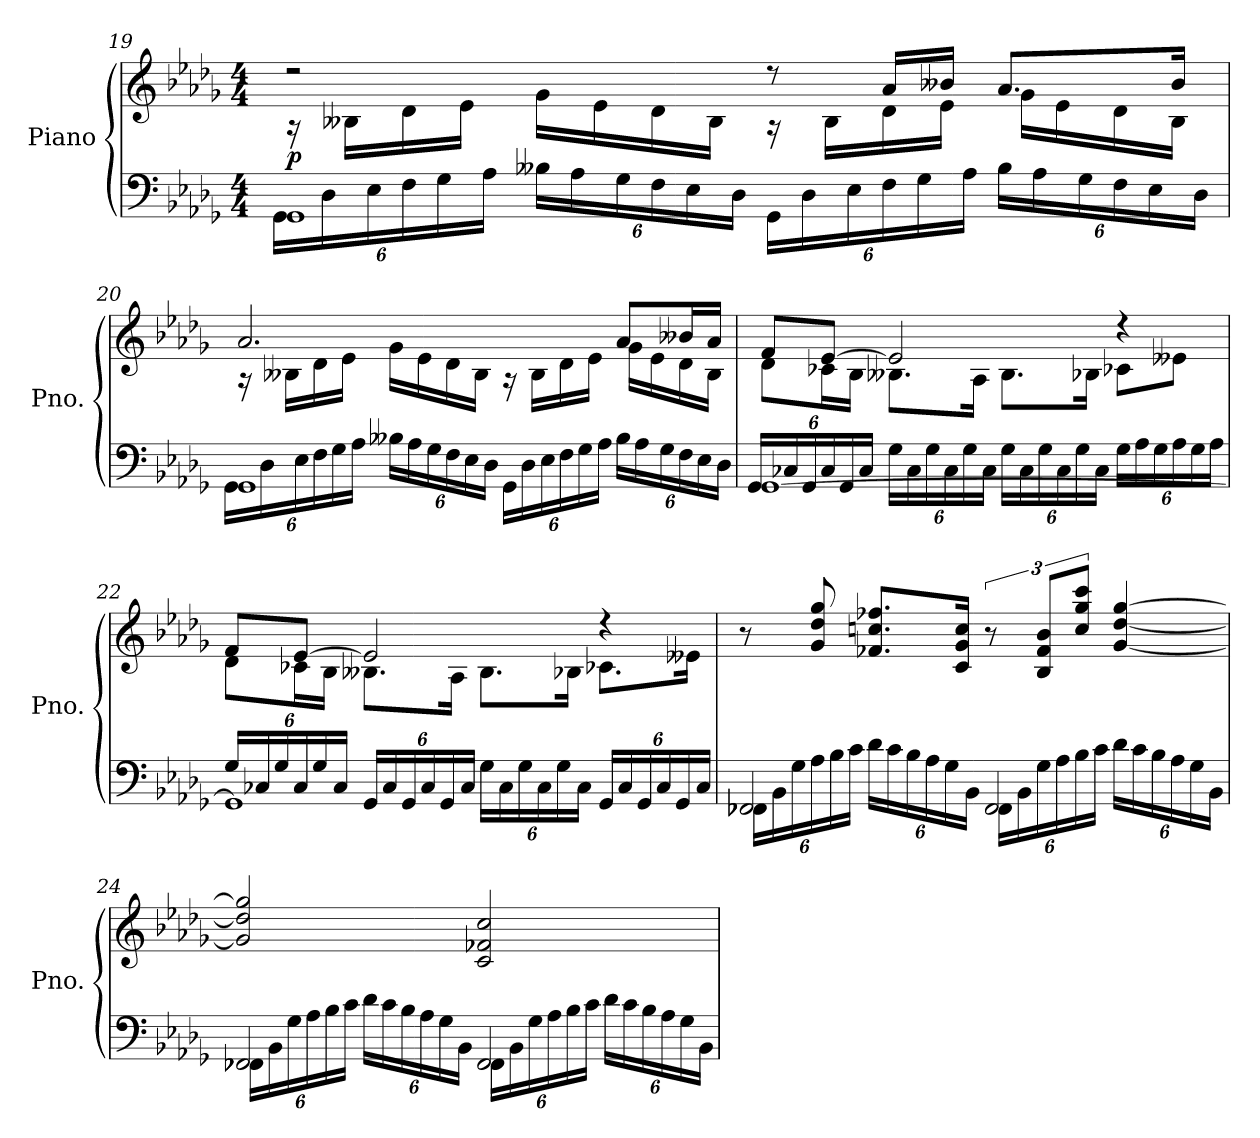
**kern	**kern	**dynam
*part1	*part1	*part1
*staff2	*staff1	*staff1/2
*I"Piano	*	*
*I'Pno.	*	*
!!LO:PB:g=z
*clefF4	*clefG2	*
*k[b-e-a-d-g-]	*k[b-e-a-d-g-]	*
*M4/4	*M4/4	*
=19	=19	=19
*^	*	*
*	*Xbrackettup	*	*
*	*	*^	*
!	!	!	!	!LO:DY:b
1GG-	24GG-\LL	2r	16r	p
.	24D-\	.	.	.
.	.	.	16B--X\LL	.
.	24E-\	.	.	.
.	24F\	.	16d-\	.
.	24G-\	.	.	.
.	.	.	16e-\JJ	.
.	24A-\JJ	.	.	.
.	24B--X\LL	.	16g-\LL	.
.	24A-\	.	.	.
.	.	.	16e-\	.
.	24G-\	.	.	.
.	24F\	.	16d-\	.
.	24E-\	.	.	.
.	.	.	16B--\JJ	.
.	24D-\JJ	.	.	.
.	24GG-\LL	8r	16r	.
.	24D-\	.	.	.
.	.	.	16B--\LL	.
.	24E-\	.	.	.
.	24F\	16a-/LL	16d-\	.
.	24G-\	.	.	.
.	.	16b--X/JJ	16e-\JJ	.
.	24A-\JJ	.	.	.
.	24B--\LL	8.a-/L	16g-\LL	.
.	24A-\	.	.	.
.	.	.	16e-\	.
.	24G-\	.	.	.
.	24F\	.	16d-\	.
.	24E-\	.	.	.
.	.	16b--/Jk	16B--\JJ	.
.	24D-\JJ	.	.	.
=20	=20	=20	=20	=20
1GG-	24GG-\LL	2.a-/	16r	.
.	24D-\	.	.	.
.	.	.	16B--X\LL	.
.	24E-\	.	.	.
.	24F\	.	16d-\	.
.	24G-\	.	.	.
.	.	.	16e-\JJ	.
.	24A-\JJ	.	.	.
.	24B--X\LL	.	16g-\LL	.
.	24A-\	.	.	.
.	.	.	16e-\	.
.	24G-\	.	.	.
.	24F\	.	16d-\	.
.	24E-\	.	.	.
.	.	.	16B--\JJ	.
.	24D-\JJ	.	.	.
.	24GG-\LL	.	16r	.
.	24D-\	.	.	.
.	.	.	16B--\LL	.
.	24E-\	.	.	.
.	24F\	.	16d-\	.
.	24G-\	.	.	.
.	.	.	16e-\JJ	.
.	24A-\JJ	.	.	.
.	24B--\LL	8a-/L	16g-\LL	.
.	24A-\	.	.	.
.	.	.	16e-\	.
.	24G-\	.	.	.
.	24F\	16b--X/L	16d-\	.
.	24E-\	.	.	.
.	.	16a-/JJ	16B--\JJ	.
.	24D-\JJ	.	.	.
!!LO:LB:g=z	!!
=21	=21	=21	=21	=21
[1GG-	24GG-/LL	8f/L	8d-\L	.
.	24C-X/	.	.	.
.	24GG-/	.	.	.
.	24C-/	[8e-/J	16c-X\L	.
.	24GG-/	.	.	.
.	.	.	16B-\JJ	.
.	24C-/JJ	.	.	.
.	24G-\LL	2e-/]	8.B--X\L	.
.	24C-\	.	.	.
.	24G-\	.	.	.
.	24C-\	.	.	.
.	24G-\	.	.	.
.	.	.	16A-\Jk	.
.	24C-\JJ	.	.	.
.	24G-\LL	.	8.B--\L	.
.	24C-\	.	.	.
.	24G-\	.	.	.
.	24C-\	.	.	.
.	24G-\	.	.	.
.	.	.	16B-X\Jk	.
.	24C-\JJ	.	.	.
.	24G-\LL	4r	8c-X\L	.
.	24A-\	.	.	.
.	24G-\	.	.	.
.	24A-\	.	8e--X\J	.
.	24G-\	.	.	.
.	24A-\JJ	.	.	.
=22	=22	=22	=22	=22
1GG-]	24G-/LL	8f/L	8d-\L	.
.	24C-X/	.	.	.
.	24G-/	.	.	.
.	24C-/	[8e-/J	16c-X\L	.
.	24G-/	.	.	.
.	.	.	16B-\JJ	.
.	24C-/JJ	.	.	.
.	24GG-/LL	2e-/]	8.B--X\L	.
.	24C-/	.	.	.
.	24GG-/	.	.	.
.	24C-/	.	.	.
.	24GG-/	.	.	.
.	.	.	16A-\Jk	.
.	24C-/JJ	.	.	.
.	24G-\LL	.	8.B--\L	.
.	24C-\	.	.	.
.	24G-\	.	.	.
.	24C-\	.	.	.
.	24G-\	.	.	.
.	.	.	16B-X\Jk	.
.	24C-\JJ	.	.	.
.	24GG-/LL	4r	8.c-X\L	.
.	24C-/	.	.	.
.	24GG-/	.	.	.
.	24C-/	.	.	.
.	24GG-/	.	.	.
.	.	.	16e--X\Jk	.
.	24C-/JJ	.	.	.
!!LO:LB:g=z	!!
=23	=23	=23	=23	=23
2FF-X/	24FF-\LL	8r	4ryy	.
.	24BB-\	.	.	.
.	24G-\	.	.	.
.	24A-\	8g-/ 8dd-/ 8gg-/	.	.
.	24B-\	.	.	.
.	24c\JJ	.	.	.
.	24d-\LL	4ryy	8.f-X/ 8.ccn/ 8.ff-X/L	.
.	24c\	.	.	.
.	24B-\	.	.	.
.	24A-\	.	.	.
.	24G-\	.	.	.
.	.	.	16c/ 16g-/ 16cc/Jk	.
.	24BB-\JJ	.	.	.
2FF-/	24FF-\LL	4ryy	12r	.
.	24BB-\	.	.	.
.	24G-\	.	12B-/ 12f-/ 12b-/L	.
.	24A-\	.	.	.
.	24B-\	.	12cc/ 12gg-/ 12ccc/J	.
.	24c\JJ	.	.	.
.	24d-\LL	[4g-/ [4dd-/ [4gg-/	4ryy	.
.	24c\	.	.	.
.	24B-\	.	.	.
.	24A-\	.	.	.
.	24G-\	.	.	.
.	24BB-\JJ	.	.	.
*	*	*v	*v	*
=24	=24	=24	=24
2FF-X/	24FF-\LL	2g-/] 2dd-/] 2gg-/]	.
.	24BB-\	.	.
.	24G-\	.	.
.	24A-\	.	.
.	24B-\	.	.
.	24c\JJ	.	.
.	24d-\LL	.	.
.	24c\	.	.
.	24B-\	.	.
.	24A-\	.	.
.	24G-\	.	.
.	24BB-\JJ	.	.
2FF-/	24FF-\LL	2c/ 2f-X/ 2cc/	.
.	24BB-\	.	.
.	24G-\	.	.
.	24A-\	.	.
.	24B-\	.	.
.	24c\JJ	.	.
.	24d-\LL	.	.
.	24c\	.	.
.	24B-\	.	.
.	24A-\	.	.
.	24G-\	.	.
.	24BB-\JJ	.	.
*v	*v	*	*
=	=	=
*-	*-	*-
